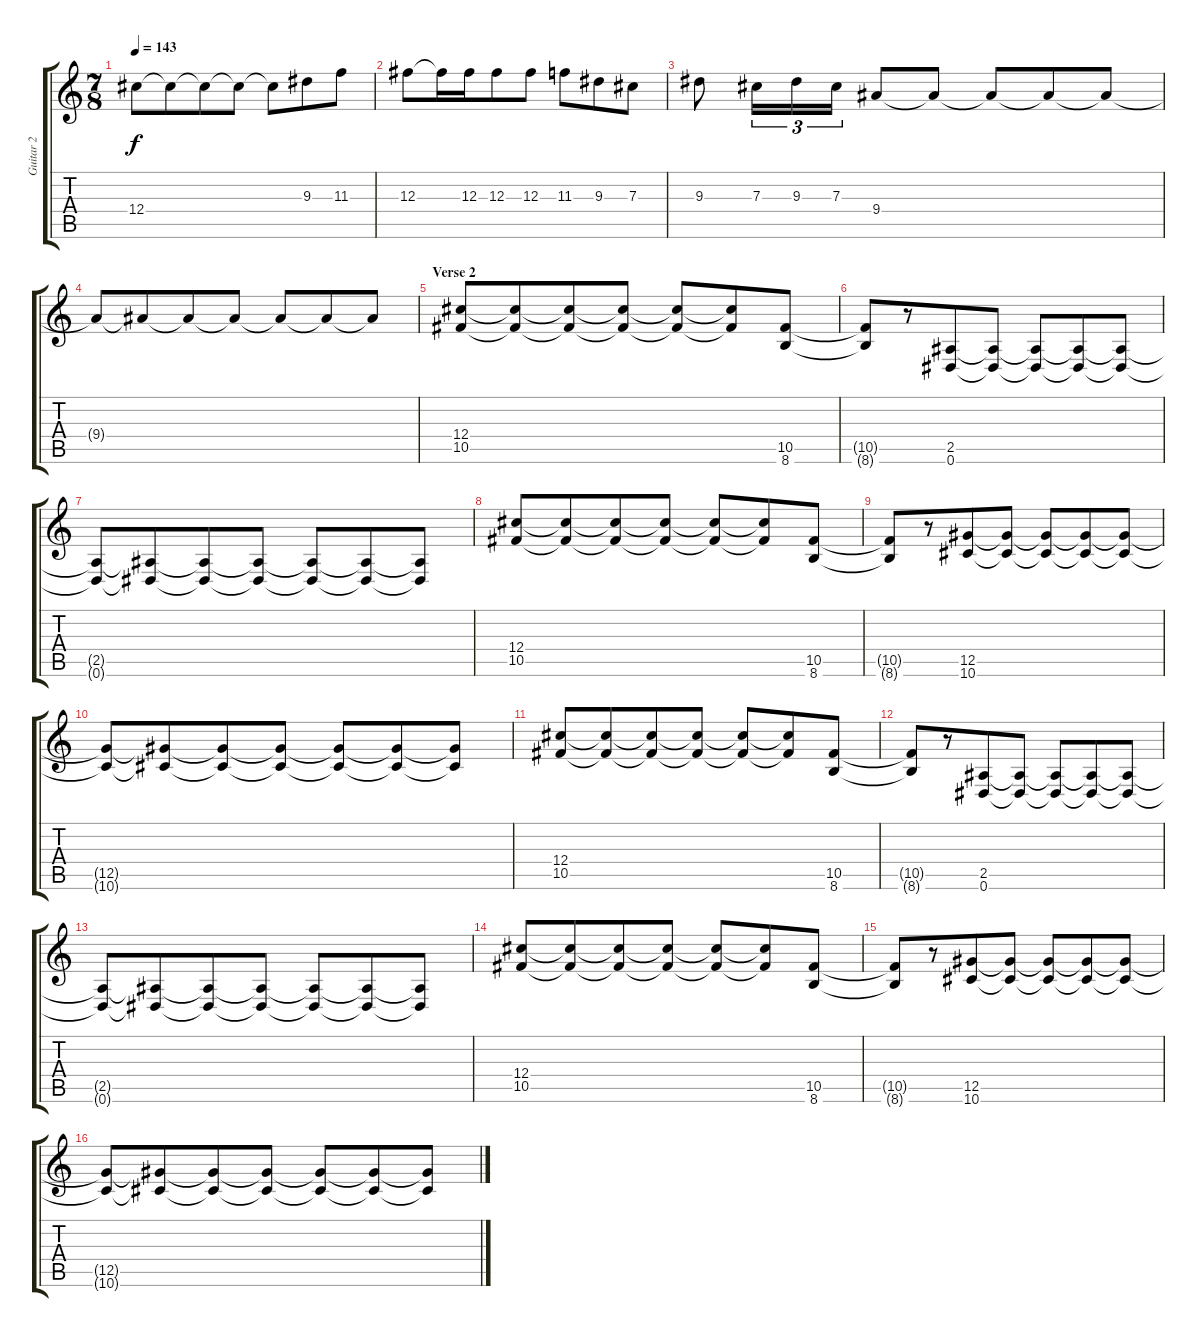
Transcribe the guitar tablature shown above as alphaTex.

\track ("Guitar 2" "Guitar 2") {instrument overdrivenguitar}
\staff {score tabs}
\tuning (Eb4 Bb3 Gb3 Db3 Ab2 Eb2) {hide}
\ts (7 8)
\tempo 143
\clef g2
\ks c
12.4{t}.8{dy f} 12.4{t}.8 12.4{t}.8 12.4{t}.8 12.4{t}.8 9.3.8 11.3.8 |
12.3.8 12.3{t}.16 12.3.16 12.3.8 12.3.8 11.3.8 9.3.8 7.3.8 |
9.3.8 7.3.16{tu (3 2)} 9.3.16{tu (3 2)} 7.3.16{tu (3 2)} 9.4.8 9.4{t}.8 9.4{t}.8 9.4{t}.8 9.4{t}.8 |
9.4{t}.8 9.4{t}.8 9.4{t}.8 9.4{t}.8 9.4{t}.8 9.4{t}.8 9.4{t}.8 |
\section ("" "Verse 2")
(12.4 10.5).8 (12.4{t} 10.5{t}).8 (12.4{t} 10.5{t}).8 (12.4{t} 10.5{t}).8 (12.4{t} 10.5{t}).8 (12.4{t} 10.5{t}).8 (10.5 8.6).8 |
(10.5{t} 8.6{t}).8 r.8 (2.5 0.6).8 (2.5{t} 0.6{t}).8 (2.5{t} 0.6{t}).8 (2.5{t} 0.6{t}).8 (2.5{t} 0.6{t}).8 |
(2.5{t} 0.6{t}).8 (2.5{t} 0.6{t}).8 (2.5{t} 0.6{t}).8 (2.5{t} 0.6{t}).8 (2.5{t} 0.6{t}).8 (2.5{t} 0.6{t}).8 (2.5{t} 0.6{t}).8 |
(12.4 10.5).8 (12.4{t} 10.5{t}).8 (12.4{t} 10.5{t}).8 (12.4{t} 10.5{t}).8 (12.4{t} 10.5{t}).8 (12.4{t} 10.5{t}).8 (10.5 8.6).8 |
(10.5{t} 8.6{t}).8 r.8 (12.5 10.6).8 (12.5{t} 10.6{t}).8 (12.5{t} 10.6{t}).8 (12.5{t} 10.6{t}).8 (12.5{t} 10.6{t}).8 |
(12.5{t} 10.6{t}).8 (12.5{t} 10.6{t}).8 (12.5{t} 10.6{t}).8 (12.5{t} 10.6{t}).8 (12.5{t} 10.6{t}).8 (12.5{t} 10.6{t}).8 (12.5{t} 10.6{t}).8 |
(12.4 10.5).8 (12.4{t} 10.5{t}).8 (12.4{t} 10.5{t}).8 (12.4{t} 10.5{t}).8 (12.4{t} 10.5{t}).8 (12.4{t} 10.5{t}).8 (10.5 8.6).8 |
(10.5{t} 8.6{t}).8 r.8 (2.5 0.6).8 (2.5{t} 0.6{t}).8 (2.5{t} 0.6{t}).8 (2.5{t} 0.6{t}).8 (2.5{t} 0.6{t}).8 |
(2.5{t} 0.6{t}).8 (2.5{t} 0.6{t}).8 (2.5{t} 0.6{t}).8 (2.5{t} 0.6{t}).8 (2.5{t} 0.6{t}).8 (2.5{t} 0.6{t}).8 (2.5{t} 0.6{t}).8 |
(12.4 10.5).8 (12.4{t} 10.5{t}).8 (12.4{t} 10.5{t}).8 (12.4{t} 10.5{t}).8 (12.4{t} 10.5{t}).8 (12.4{t} 10.5{t}).8 (10.5 8.6).8 |
(10.5{t} 8.6{t}).8 r.8 (12.5 10.6).8 (12.5{t} 10.6{t}).8 (12.5{t} 10.6{t}).8 (12.5{t} 10.6{t}).8 (12.5{t} 10.6{t}).8 |
(12.5{t} 10.6{t}).8 (12.5{t} 10.6{t}).8 (12.5{t} 10.6{t}).8 (12.5{t} 10.6{t}).8 (12.5{t} 10.6{t}).8 (12.5{t} 10.6{t}).8 (12.5{t} 10.6{t}).8
